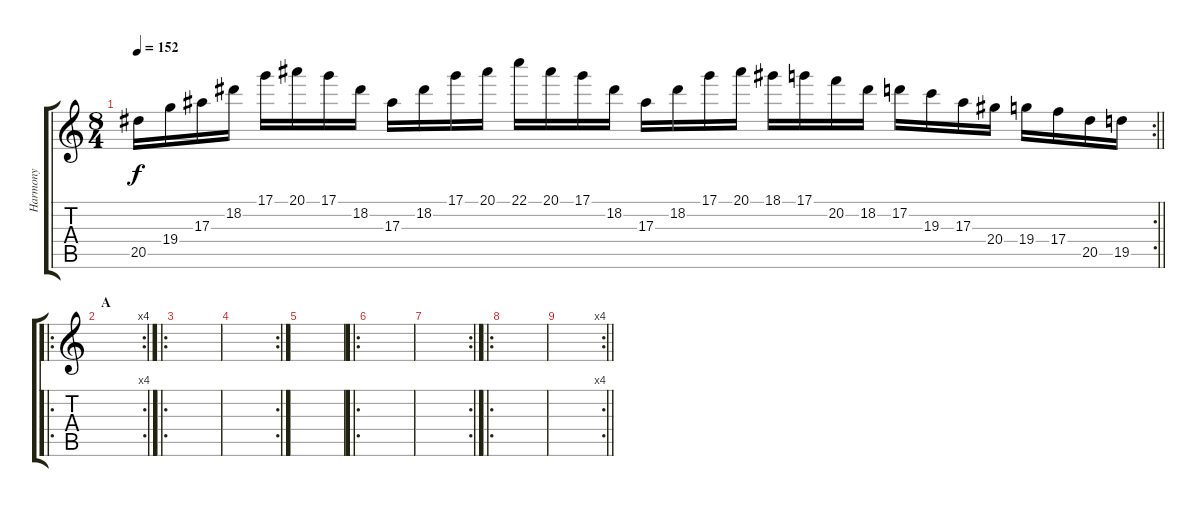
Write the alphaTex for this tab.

\track ("Harmony" "Harmony") {instrument distortionguitar}
\staff {score tabs}
\tuning (D4 A3 F3 C3 G2 C2) {hide}
\rc 2
\ts (8 4)
\tempo 152
\clef g2
\barLineRight lightlight
\ks c
20.5.16{dy f} 19.4.16 17.3.16 18.2.16 17.1.16 20.1.16 17.1.16 18.2.16 17.3.16 18.2.16 17.1.16 20.1.16 22.1.16 20.1.16 17.1.16 18.2.16 17.3.16 18.2.16 17.1.16 20.1.16 18.1.16 17.1.16 20.2.16 18.2.16 17.2.16 19.3.16 17.3.16 20.4.16 19.4.16 17.4.16 20.5.16 19.5.16 |
\ro
\rc 4
\section ("" "A")
|
\ro
|
\rc 2
|
|
\ro
|
\rc 2
|
\ro
|
\rc 4
\barLineRight lightlight
